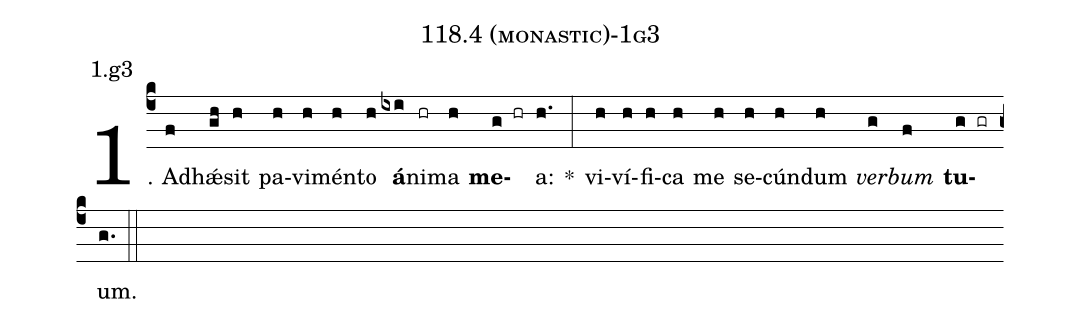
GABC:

name: 118.4 (monastic)-1g3;
annotation: 1.g3;
%%
(c4)1. Ad(f)hǽ(gh)sit(h) pa(h)vi(h)mén(h)to(h) <b>á</b>(ixi)ni(hr)ma(h) <b>me</b>(g hr)a:(h.) *(:) vi(h)ví(h)fi(h)ca(h) me(h) se(h)cún(h)dum(h) <i>ver</i>(g)<i>bum</i>(f) <b>tu</b>(g gr)um.(g.) (::)
